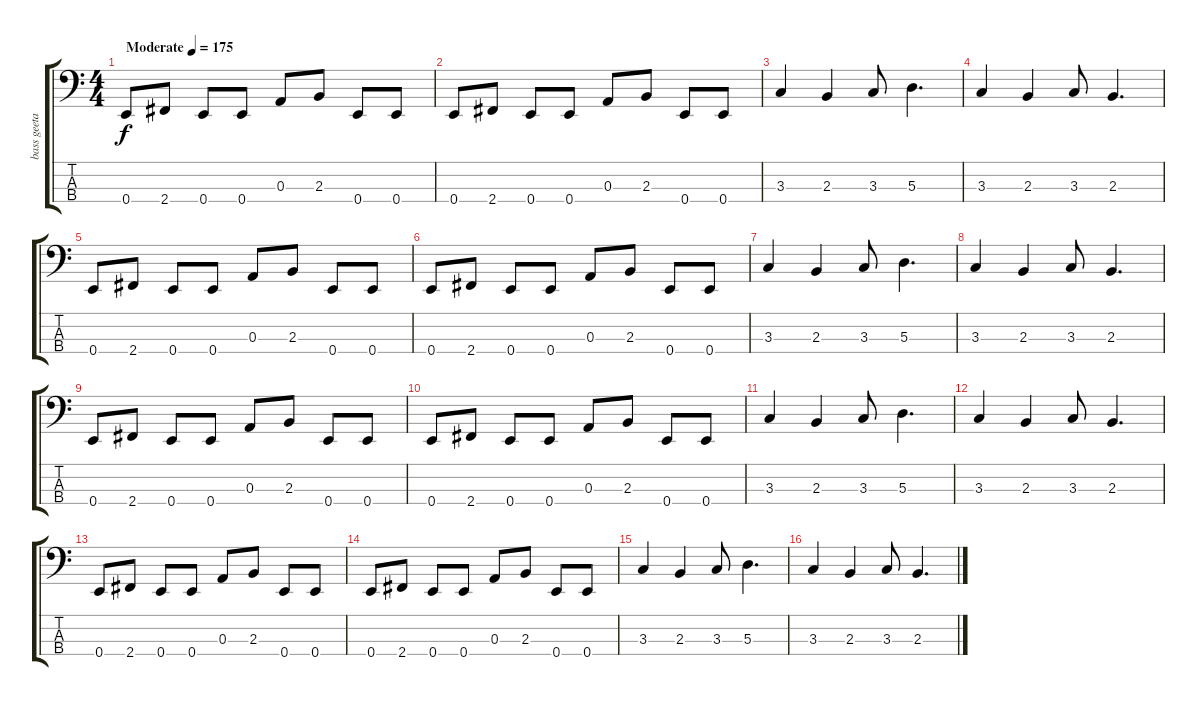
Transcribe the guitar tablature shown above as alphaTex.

\track ("bass geetar" "bass geeta") {instrument electricbasspick}
\staff {score tabs}
\tuning (G2 D2 A1 E1) {hide}
\ts (4 4)
\tempo (175 "Moderate")
\clef f4
\ks c
0.4.8{dy f instrument electricbasspick} 2.4.8 0.4.8 0.4.8 0.3.8 2.3.8 0.4.8 0.4.8 |
0.4.8 2.4.8 0.4.8 0.4.8 0.3.8 2.3.8 0.4.8 0.4.8 |
3.3.4 2.3.4 3.3.8 5.3.4{d} |
3.3.4 2.3.4 3.3.8 2.3.4{d} |
0.4.8 2.4.8 0.4.8 0.4.8 0.3.8 2.3.8 0.4.8 0.4.8 |
0.4.8 2.4.8 0.4.8 0.4.8 0.3.8 2.3.8 0.4.8 0.4.8 |
3.3.4 2.3.4 3.3.8 5.3.4{d} |
3.3.4 2.3.4 3.3.8 2.3.4{d} |
0.4.8 2.4.8 0.4.8 0.4.8 0.3.8 2.3.8 0.4.8 0.4.8 |
0.4.8 2.4.8 0.4.8 0.4.8 0.3.8 2.3.8 0.4.8 0.4.8 |
3.3.4 2.3.4 3.3.8 5.3.4{d} |
3.3.4 2.3.4 3.3.8 2.3.4{d} |
0.4.8 2.4.8 0.4.8 0.4.8 0.3.8 2.3.8 0.4.8 0.4.8 |
0.4.8 2.4.8 0.4.8 0.4.8 0.3.8 2.3.8 0.4.8 0.4.8 |
3.3.4 2.3.4 3.3.8 5.3.4{d} |
3.3.4 2.3.4 3.3.8 2.3.4{d}
